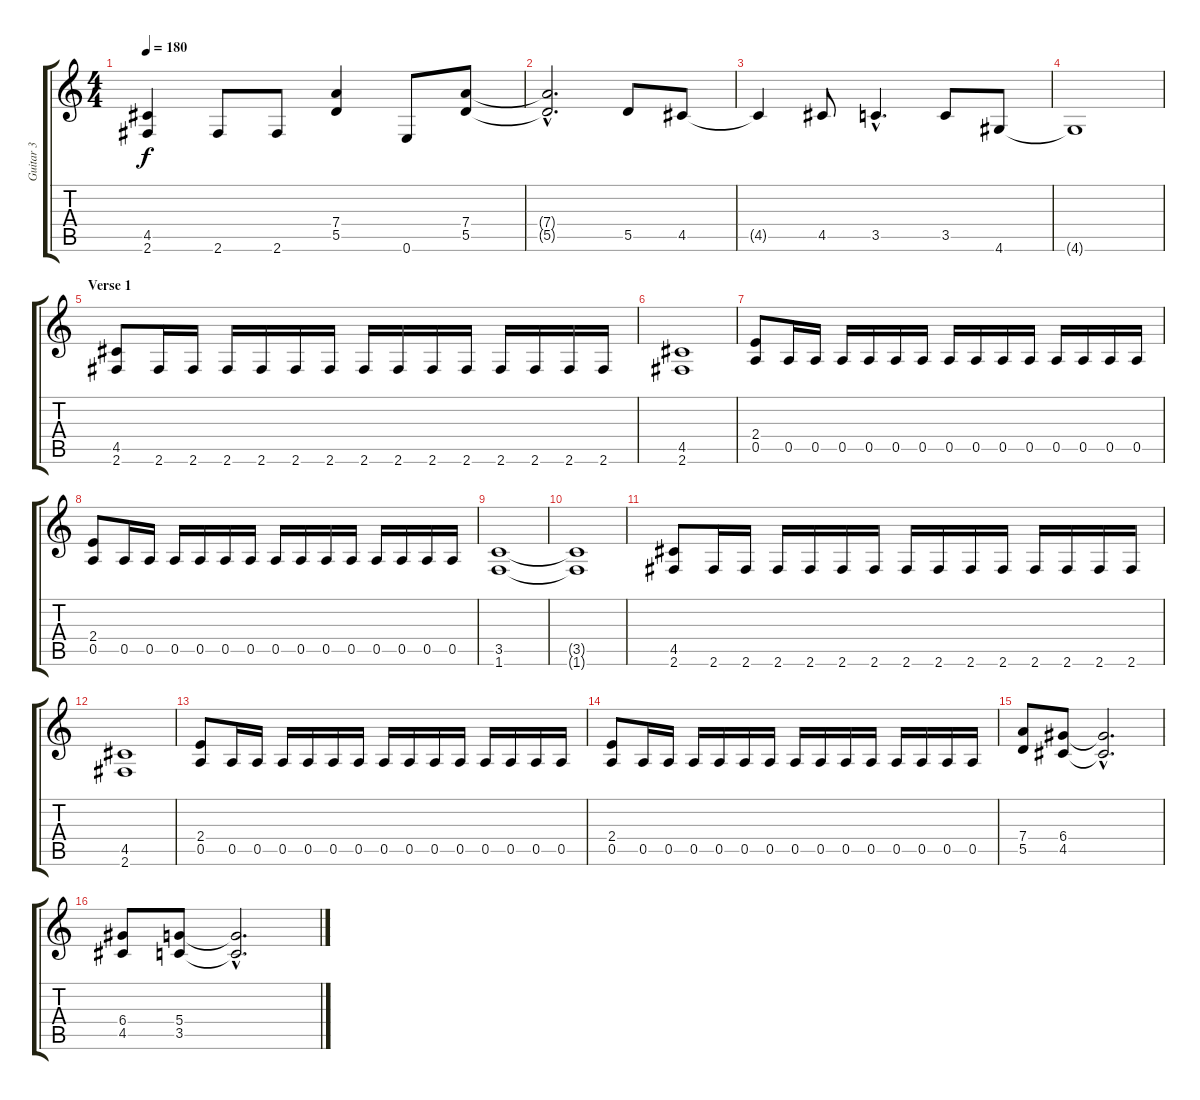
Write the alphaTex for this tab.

\track ("Guitar 3" "Guitar 3") {instrument distortionguitar}
\staff {score tabs}
\tuning (E4 B3 G3 D3 A2 E2) {hide}
\ts (4 4)
\tempo 180
\clef g2
\ks c
(4.5 2.6).4{dy f} 2.6.8 2.6.8 (7.4 5.5).4 0.6.8 (7.4 5.5).8 |
(7.4{hac t} 5.5{hac t}).2{d} 5.5.8 4.5.8 |
4.5{t}.4 4.5.8 3.5{hac}.4{d} 3.5.8 4.6.8 |
4.6{t}.1 |
\section ("" "Verse 1")
(4.5 2.6).8 2.6.16 2.6.16 2.6.16 2.6.16 2.6.16 2.6.16 2.6.16 2.6.16 2.6.16 2.6.16 2.6.16 2.6.16 2.6.16 2.6.16 |
(4.5 2.6).1 |
(2.4 0.5).8 0.5.16 0.5.16 0.5.16 0.5.16 0.5.16 0.5.16 0.5.16 0.5.16 0.5.16 0.5.16 0.5.16 0.5.16 0.5.16 0.5.16 |
(2.4 0.5).8 0.5.16 0.5.16 0.5.16 0.5.16 0.5.16 0.5.16 0.5.16 0.5.16 0.5.16 0.5.16 0.5.16 0.5.16 0.5.16 0.5.16 |
(3.5 1.6).1 |
(3.5{t} 1.6{t}).1 |
(4.5 2.6).8 2.6.16 2.6.16 2.6.16 2.6.16 2.6.16 2.6.16 2.6.16 2.6.16 2.6.16 2.6.16 2.6.16 2.6.16 2.6.16 2.6.16 |
(4.5 2.6).1 |
(2.4 0.5).8 0.5.16 0.5.16 0.5.16 0.5.16 0.5.16 0.5.16 0.5.16 0.5.16 0.5.16 0.5.16 0.5.16 0.5.16 0.5.16 0.5.16 |
(2.4 0.5).8 0.5.16 0.5.16 0.5.16 0.5.16 0.5.16 0.5.16 0.5.16 0.5.16 0.5.16 0.5.16 0.5.16 0.5.16 0.5.16 0.5.16 |
(7.4 5.5).8 (6.4 4.5).8 (6.4{hac t} 4.5{hac t}).2{d} |
(6.4 4.5).8 (5.4 3.5).8 (5.4{hac t} 3.5{hac t}).2{d}
